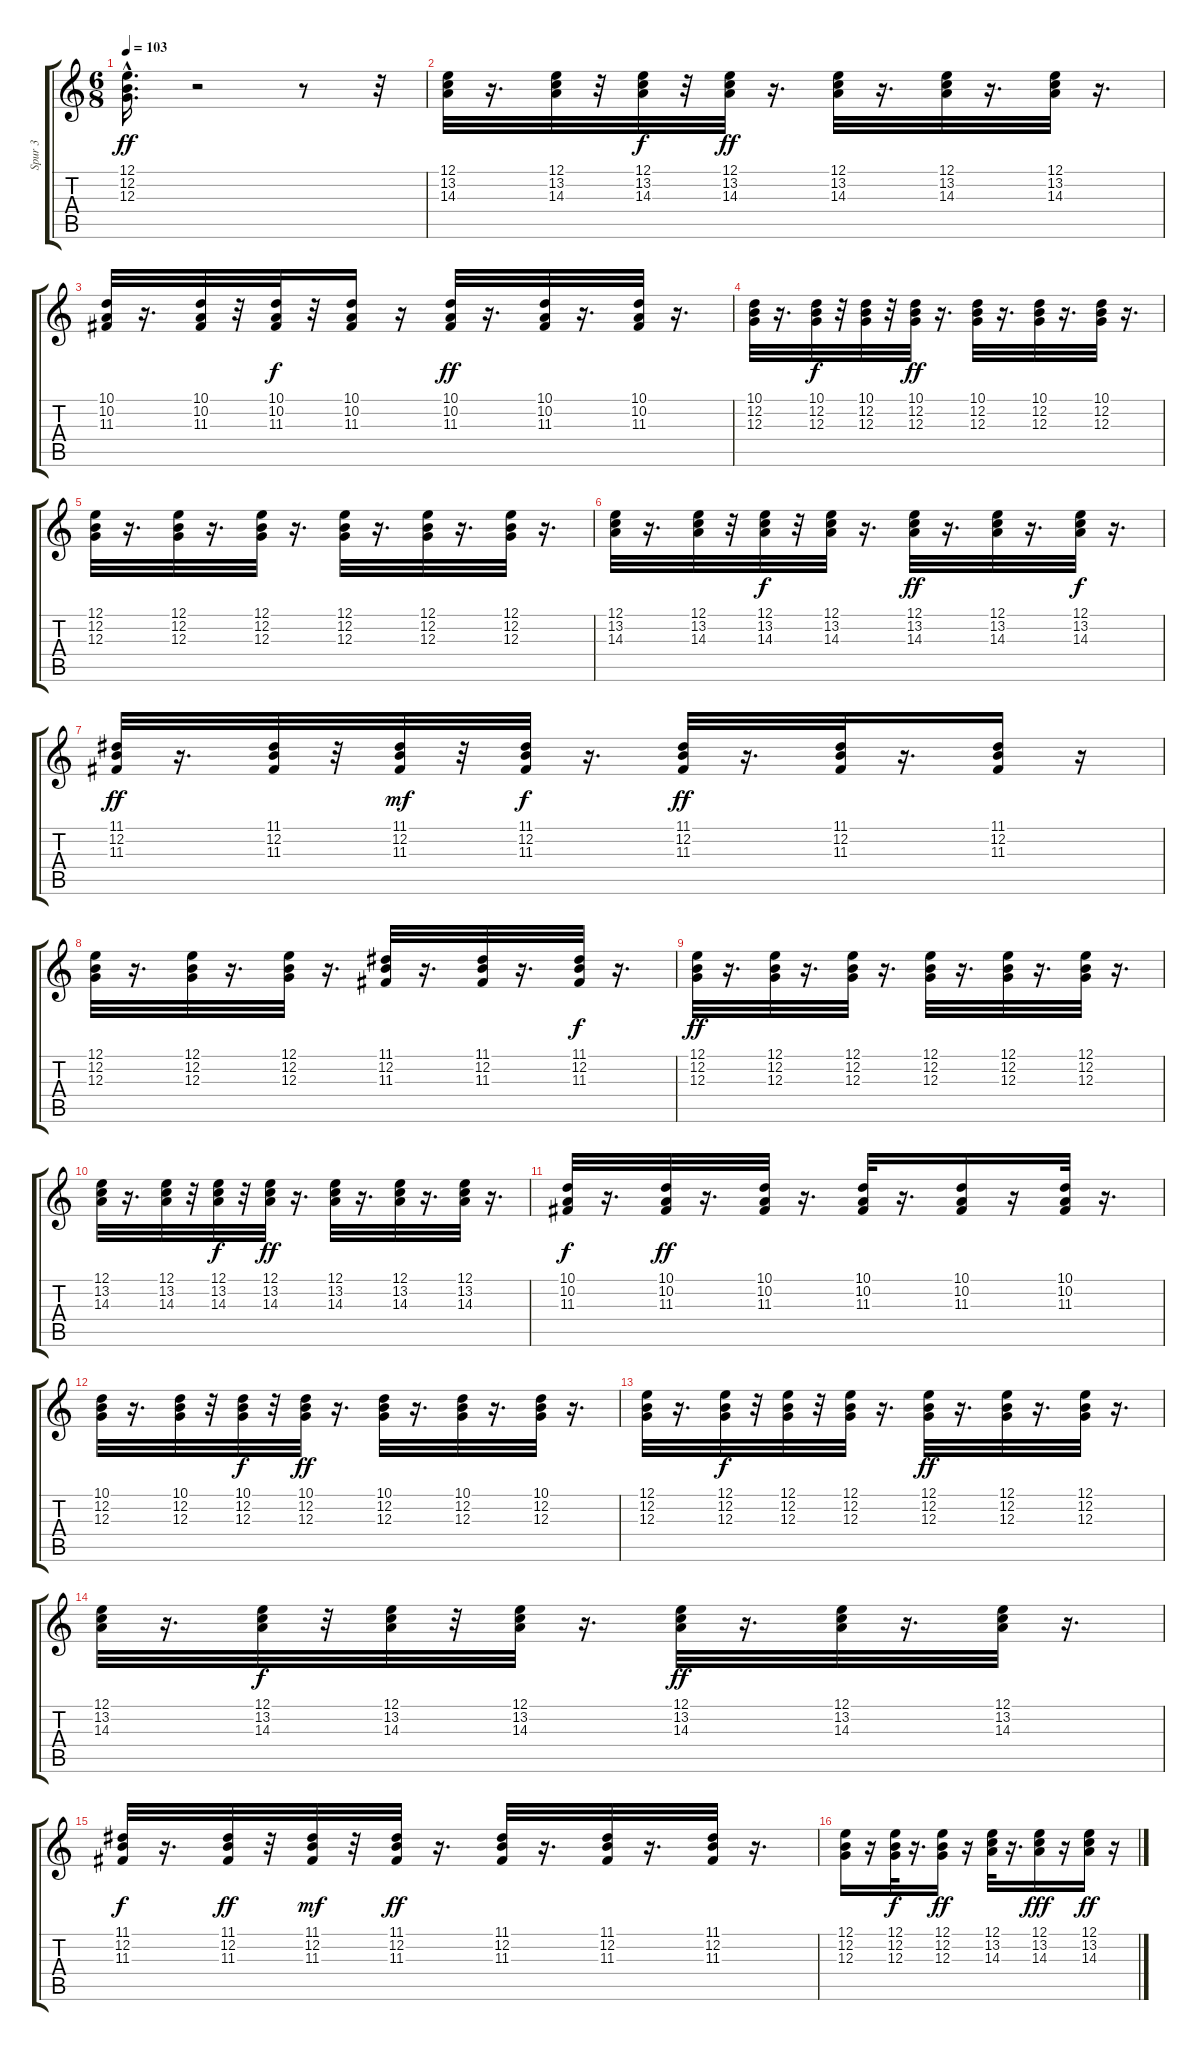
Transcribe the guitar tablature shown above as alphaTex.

\track ("Spur 3" "Spur 3") {instrument acousticgrandpiano}
\staff {score tabs}
\tuning (E4 B3 G3 D3 A2 E2) {hide}
\ts (6 8)
\tempo 103
\clef g2
\ks c
(12.1 12.2{hac} 12.3{hac}).16{d dy ff} r.2 r.8 r.32 |
(12.1 13.2 14.3).32{volume 4} r.16{d} (12.1 13.2 14.3).32 r.32 (12.1 13.2 14.3).32{dy f} r.32 (12.1 13.2 14.3).32{dy ff} r.16{d} (12.1 13.2 14.3).32 r.16{d} (12.1 13.2 14.3).32 r.16{d} (12.1 13.2 14.3).32 r.16{d} |
(10.1 10.2 11.3).32 r.16{d} (10.1 10.2 11.3).32 r.32 (10.1 10.2 11.3).32{dy f} r.32 (10.1 10.2 11.3).16 r.16 (10.1 10.2 11.3).32{dy ff} r.16{d} (10.1 10.2 11.3).32 r.16{d} (10.1 10.2 11.3).32 r.16{d} |
(10.1 12.2 12.3).32 r.16{d} (10.1 12.2 12.3).32{dy f} r.32 (10.1 12.2 12.3).32 r.32 (10.1 12.2 12.3).32{dy ff} r.16{d} (10.1 12.2 12.3).32 r.16{d} (10.1 12.2 12.3).32 r.16{d} (10.1 12.2 12.3).32 r.16{d} |
(12.1 12.2 12.3).32 r.16{d} (12.1 12.2 12.3).32 r.16{d} (12.1 12.2 12.3).32 r.16{d} (12.1 12.2 12.3).32 r.16{d} (12.1 12.2 12.3).32 r.16{d} (12.1 12.2 12.3).32 r.16{d} |
(12.1 13.2 14.3).32 r.16{d} (12.1 13.2 14.3).32 r.32 (12.1 13.2 14.3).32{dy f} r.32 (12.1 13.2 14.3).32 r.16{d} (12.1 13.2 14.3).32{dy ff} r.16{d} (12.1 13.2 14.3).32 r.16{d} (12.1 13.2 14.3).32{dy f} r.16{d} |
(11.1 12.2 11.3).32{dy ff} r.16{d} (11.1 12.2 11.3).32 r.32 (11.1 12.2 11.3).32{dy mf} r.32 (11.1 12.2 11.3).32{dy f} r.16{d} (11.1 12.2 11.3).32{dy ff} r.16{d} (11.1 12.2 11.3).32 r.16{d} (11.1 12.2 11.3).16 r.16 |
(12.1 12.2 12.3).32 r.16{d} (12.1 12.2 12.3).32 r.16{d} (12.1 12.2 12.3).32 r.16{d} (11.1 12.2 11.3).32 r.16{d} (11.1 12.2 11.3).32 r.16{d} (11.1 12.2 11.3).32{dy f} r.16{d} |
(12.1 12.2 12.3).32{dy ff} r.16{d} (12.1 12.2 12.3).32 r.16{d} (12.1 12.2 12.3).32 r.16{d} (12.1 12.2 12.3).32 r.16{d} (12.1 12.2 12.3).32 r.16{d} (12.1 12.2 12.3).32 r.16{d} |
(12.1 13.2 14.3).32 r.16{d} (12.1 13.2 14.3).32 r.32 (12.1 13.2 14.3).32{dy f} r.32 (12.1 13.2 14.3).32{dy ff} r.16{d} (12.1 13.2 14.3).32 r.16{d} (12.1 13.2 14.3).32 r.16{d} (12.1 13.2 14.3).32 r.16{d} |
(10.1 10.2 11.3).32{dy f} r.16{d} (10.1 10.2 11.3).32{dy ff} r.16{d} (10.1 10.2 11.3).32 r.16{d} (10.1 10.2 11.3).32 r.16{d} (10.1 10.2 11.3).16 r.16 (10.1 10.2 11.3).32 r.16{d} |
(10.1 12.2 12.3).32 r.16{d} (10.1 12.2 12.3).32 r.32 (10.1 12.2 12.3).32{dy f} r.32 (10.1 12.2 12.3).32{dy ff} r.16{d} (10.1 12.2 12.3).32 r.16{d} (10.1 12.2 12.3).32 r.16{d} (10.1 12.2 12.3).32 r.16{d} |
(12.1 12.2 12.3).32 r.16{d} (12.1 12.2 12.3).32{dy f} r.32 (12.1 12.2 12.3).32 r.32 (12.1 12.2 12.3).32 r.16{d} (12.1 12.2 12.3).32{dy ff} r.16{d} (12.1 12.2 12.3).32 r.16{d} (12.1 12.2 12.3).32 r.16{d} |
(12.1 13.2 14.3).32 r.16{d} (12.1 13.2 14.3).32{dy f} r.32 (12.1 13.2 14.3).32 r.32 (12.1 13.2 14.3).32 r.16{d} (12.1 13.2 14.3).32{dy ff} r.16{d} (12.1 13.2 14.3).32 r.16{d} (12.1 13.2 14.3).32 r.16{d} |
(11.1 12.2 11.3).32{dy f} r.16{d} (11.1 12.2 11.3).32{dy ff} r.32 (11.1 12.2 11.3).32{dy mf} r.32 (11.1 12.2 11.3).32{dy ff} r.16{d} (11.1 12.2 11.3).32 r.16{d} (11.1 12.2 11.3).32 r.16{d} (11.1 12.2 11.3).32 r.16{d} |
(12.1 12.2 12.3).16 r.16 (12.1 12.2 12.3).32{dy f} r.16{d} (12.1 12.2 12.3).16{dy ff} r.16 (12.1 13.2 14.3).32 r.16{d} (12.1 13.2 14.3).16{dy fff} r.16 (12.1 13.2 14.3).16{dy ff} r.16
